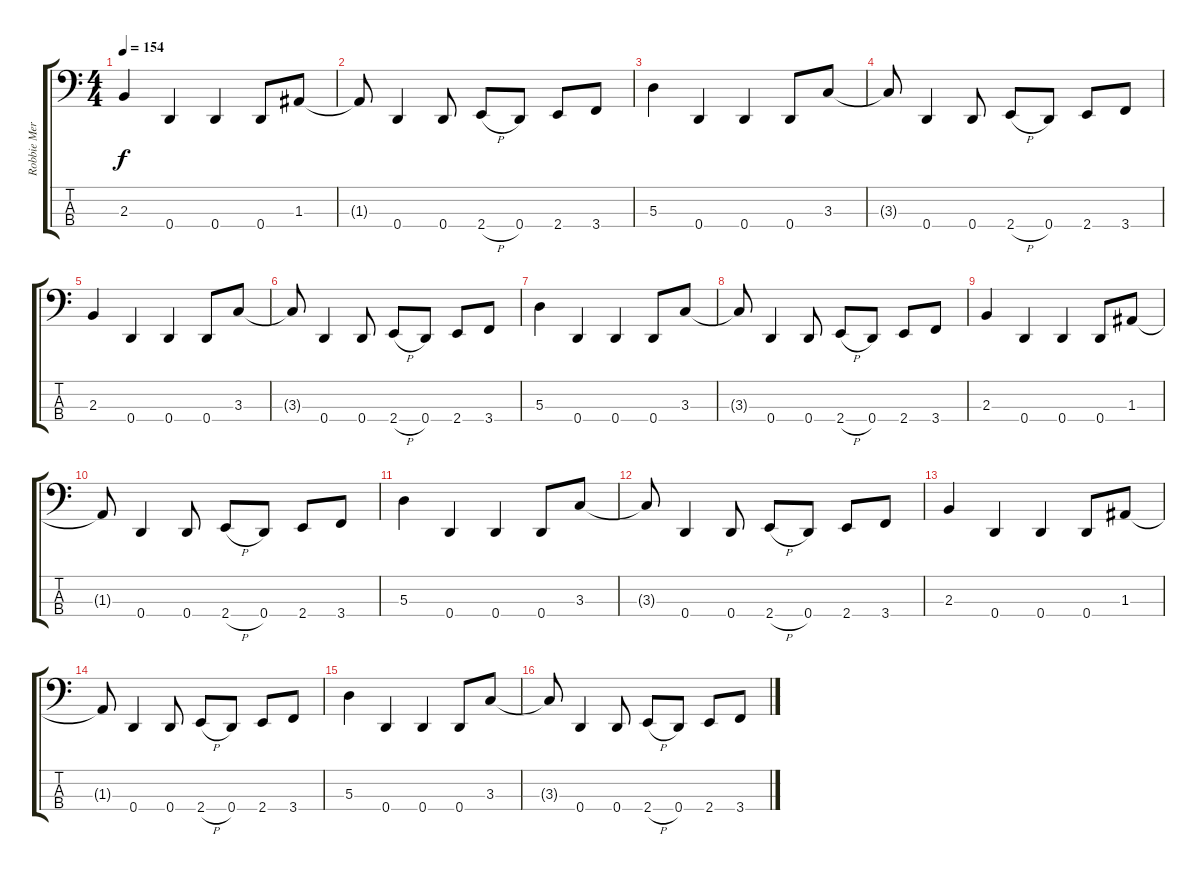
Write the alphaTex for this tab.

\track ("Robbie Merrill" "Robbie Mer") {instrument electricbasspick}
\staff {score tabs}
\tuning (G2 D2 A1 D1) {hide}
\ts (4 4)
\tempo 154
\clef f4
\ks c
2.3.4{dy f} 0.4.4 0.4.4 0.4.8 1.3.8 |
1.3{t}.8 0.4.4 0.4.8 2.4{h}.8 0.4.8 2.4.8 3.4.8 |
5.3.4 0.4.4 0.4.4 0.4.8 3.3.8 |
3.3{t}.8 0.4.4 0.4.8 2.4{h}.8 0.4.8 2.4.8 3.4.8 |
2.3.4 0.4.4 0.4.4 0.4.8 3.3.8 |
3.3{t}.8 0.4.4 0.4.8 2.4{h}.8 0.4.8 2.4.8 3.4.8 |
5.3.4 0.4.4 0.4.4 0.4.8 3.3.8 |
3.3{t}.8 0.4.4 0.4.8 2.4{h}.8 0.4.8 2.4.8 3.4.8 |
2.3.4 0.4.4 0.4.4 0.4.8 1.3.8 |
1.3{t}.8 0.4.4 0.4.8 2.4{h}.8 0.4.8 2.4.8 3.4.8 |
5.3.4 0.4.4 0.4.4 0.4.8 3.3.8 |
3.3{t}.8 0.4.4 0.4.8 2.4{h}.8 0.4.8 2.4.8 3.4.8 |
2.3.4 0.4.4 0.4.4 0.4.8 1.3.8 |
1.3{t}.8 0.4.4 0.4.8 2.4{h}.8 0.4.8 2.4.8 3.4.8 |
5.3.4 0.4.4 0.4.4 0.4.8 3.3.8 |
3.3{t}.8 0.4.4 0.4.8 2.4{h}.8 0.4.8 2.4.8 3.4.8
